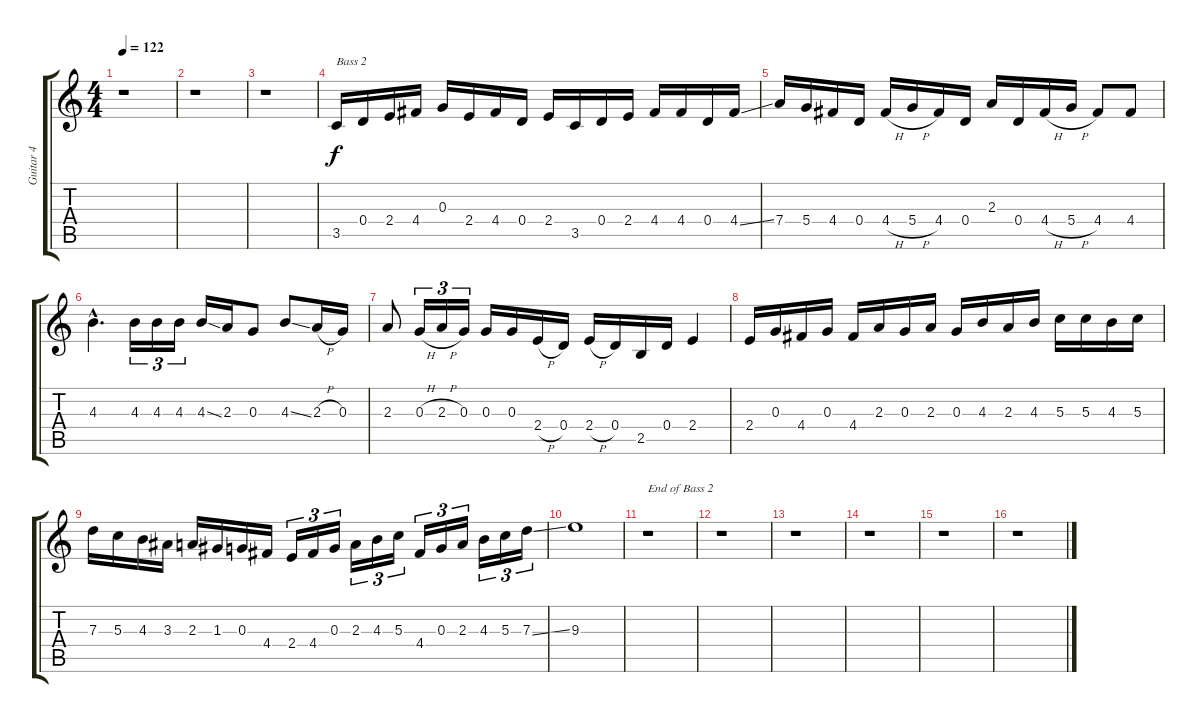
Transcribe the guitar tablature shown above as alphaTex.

\track ("Guitar 4" "Guitar 4") {instrument distortionguitar}
\staff {score tabs}
\tuning (E4 B3 G3 D3 A2 E2) {hide}
\ts (4 4)
\tempo 122
\clef g2
\ks c
r.1{dy f} |
r.1 |
r.1 |
3.5.16{txt "Bass 2" instrument slapbass1} 0.4.16 2.4.16 4.4.16 0.3.16 2.4.16 4.4.16 0.4.16 2.4.16 3.5.16 0.4.16 2.4.16 4.4.16 4.4.16 0.4.16 4.4{ss}.16 |
7.4.16 5.4.16 4.4.16 0.4.16 4.4{h}.16 5.4{h}.16 4.4.16 0.4.16 2.3.16 0.4.16 4.4{h}.16 5.4{h}.16 4.4.8 4.4.8 |
4.3{hac}.4{d} 4.3.16{tu (3 2)} 4.3.16{tu (3 2)} 4.3.16{tu (3 2)} 4.3{ss}.16 2.3.16 0.3.8 4.3{ss}.8 2.3{h}.16 0.3.16 |
2.3.8 0.3{h}.16{tu (3 2)} 2.3{h}.16{tu (3 2)} 0.3.16{tu (3 2)} 0.3.16 0.3.16 2.4{h}.16 0.4.16 2.4{h}.16 0.4.16 2.5.16 0.4.16 2.4.4 |
2.4.16 0.3.16 4.4.16 0.3.16 4.4.16 2.3.16 0.3.16 2.3.16 0.3.16 4.3.16 2.3.16 4.3.16 5.3.16 5.3.16 4.3.16 5.3.16 |
7.3.16 5.3.16 4.3.16 3.3.16 2.3.16 1.3.16 0.3.16 4.4.16 2.4.16{tu (3 2)} 4.4.16{tu (3 2)} 0.3.16{tu (3 2)} 2.3.16{tu (3 2)} 4.3.16{tu (3 2)} 5.3.16{tu (3 2)} 4.4.16{tu (3 2)} 0.3.16{tu (3 2)} 2.3.16{tu (3 2)} 4.3.16{tu (3 2)} 5.3.16{tu (3 2)} 7.3{ss}.16{tu (3 2)} |
9.3.1 |
r.1{txt "End of Bass 2" instrument distortionguitar} |
r.1 |
r.1 |
r.1 |
r.1 |
r.1
